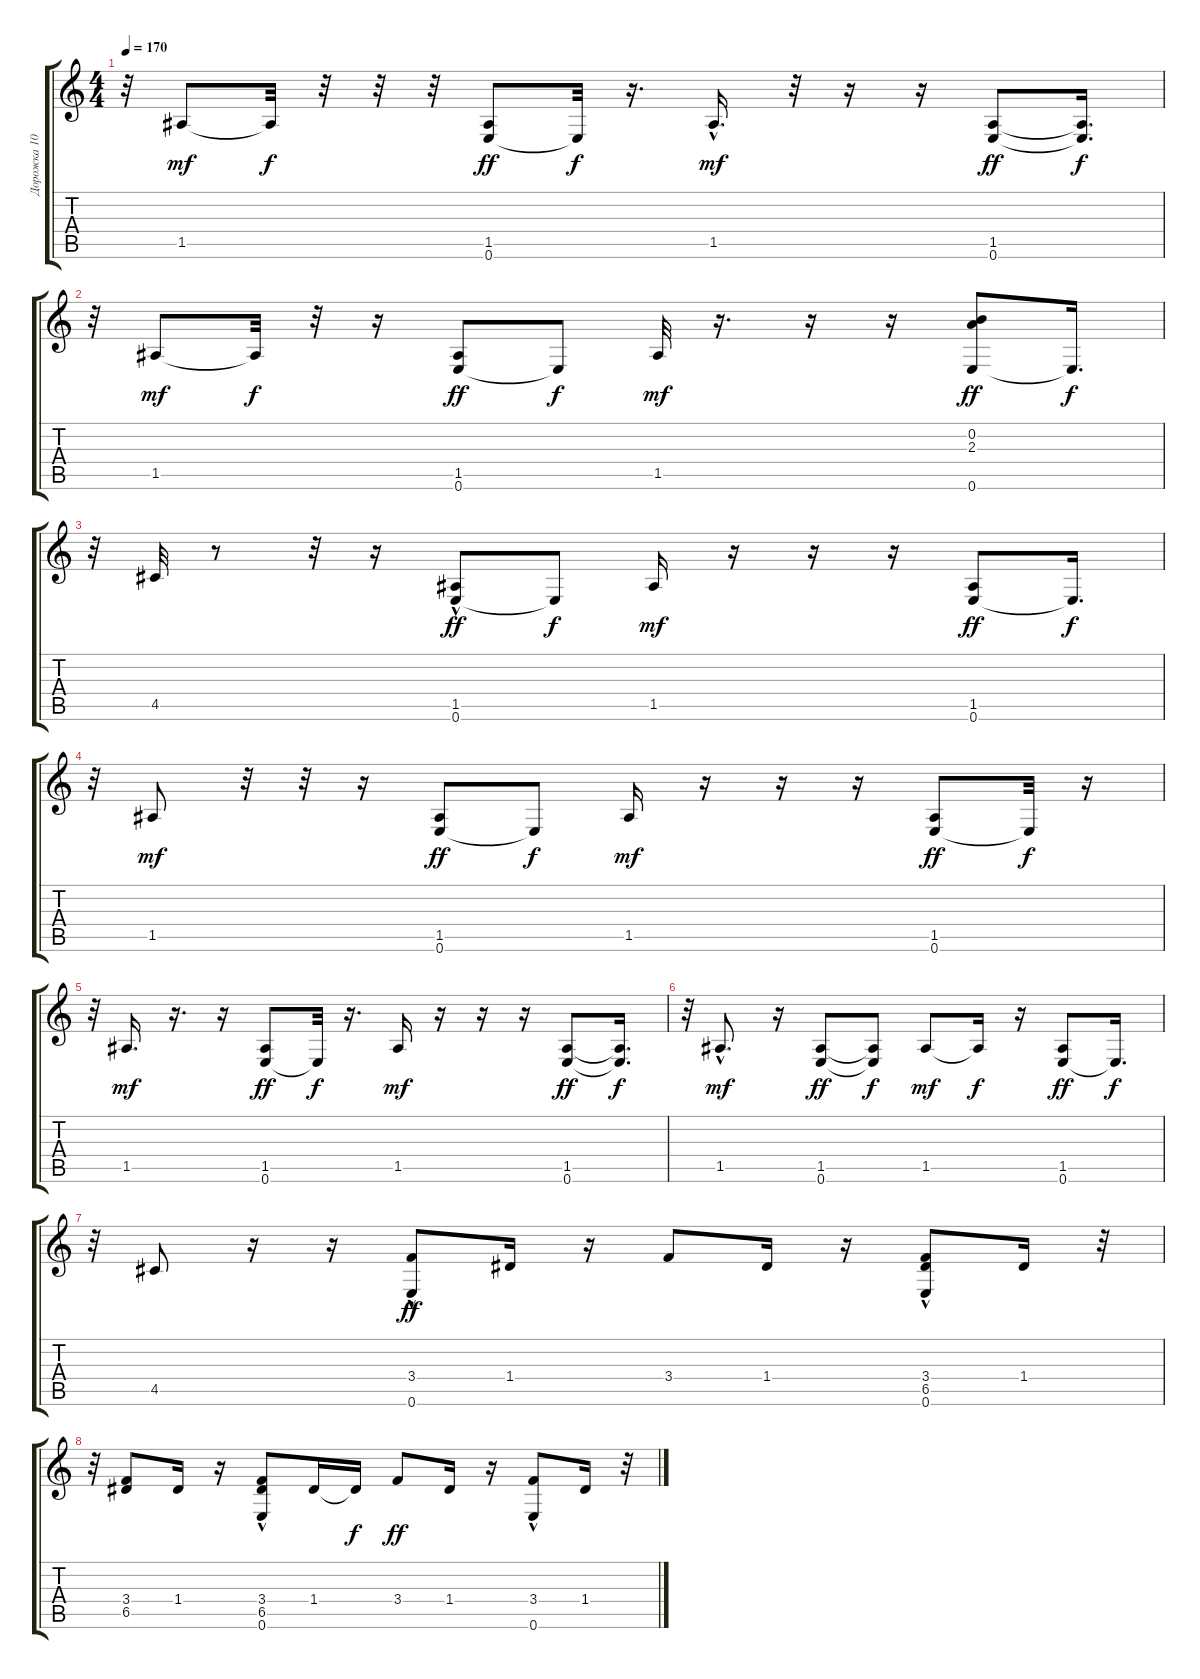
\track ("Дорожка 10" "Дорожка 10") {instrument acousticguitarnylon}
\staff {score tabs}
\tuning (E4 B3 G3 D3 A2 E2) {hide}
\ts (4 4)
\tempo 170
\clef g2
\ks c
r.32{dy f} 1.5.8{dy mf} 1.5{t}.32{dy f} r.32 r.32 r.32 (1.5 0.6).8{dy ff} 0.6{t}.32{dy f} r.16{d} 1.5{hac}.16{d dy mf} r.32 r.16 r.16 (1.5 0.6).8{dy ff} (1.5{t} 0.6{t}).16{d dy f} |
r.32 1.5.8{dy mf} 1.5{t}.32{dy f} r.32 r.16 (1.5 0.6).8{dy ff} 0.6{t}.8{dy f} 1.5.32{dy mf} r.16{d} r.16 r.16 (0.2 2.3 0.6).8{dy ff} 0.6{t}.16{d dy f} |
r.32 4.5.32 r.8 r.32 r.16 (1.5{hac} 0.6).8{dy ff} 0.6{t}.8{dy f} 1.5.16{dy mf} r.16 r.16 r.16 (1.5 0.6).8{dy ff} 0.6{t}.16{d dy f} |
r.32 1.5.8{dy mf} r.32 r.32 r.16 (1.5 0.6).8{dy ff} 0.6{t}.8{dy f} 1.5.16{dy mf} r.16 r.16 r.16 (1.5 0.6).8{dy ff} 0.6{t}.32{dy f} r.16 |
r.32 1.5.16{d dy mf} r.16{d} r.16 (1.5 0.6).8{dy ff} 0.6{t}.32{dy f} r.16{d} 1.5.16{dy mf} r.16 r.16 r.16 (1.5 0.6).8{dy ff} (1.5{t} 0.6{t}).16{d dy f} |
r.32 1.5{hac}.8{d dy mf} r.16 (1.5 0.6).8{dy ff} (1.5{t} 0.6{t}).8{dy f} 1.5.8{dy mf} 1.5{t}.16{dy f} r.16 (1.5 0.6).8{dy ff} 0.6{t}.16{d dy f} |
r.32 4.5.8 r.16 r.16 (3.4{hac} 0.6).8{dy ff} 1.4.16 r.16 3.4.8 1.4.16 r.16 (3.4{hac} 6.5 0.6{hac}).8 1.4.16 r.32 |
r.32 (3.4 6.5).8 1.4.16 r.16 (3.4 6.5 0.6{hac}).8 1.4.16 1.4{t}.16{dy f} 3.4.8{dy ff} 1.4.16 r.16 (3.4 0.6{hac}).8 1.4.16 r.32
